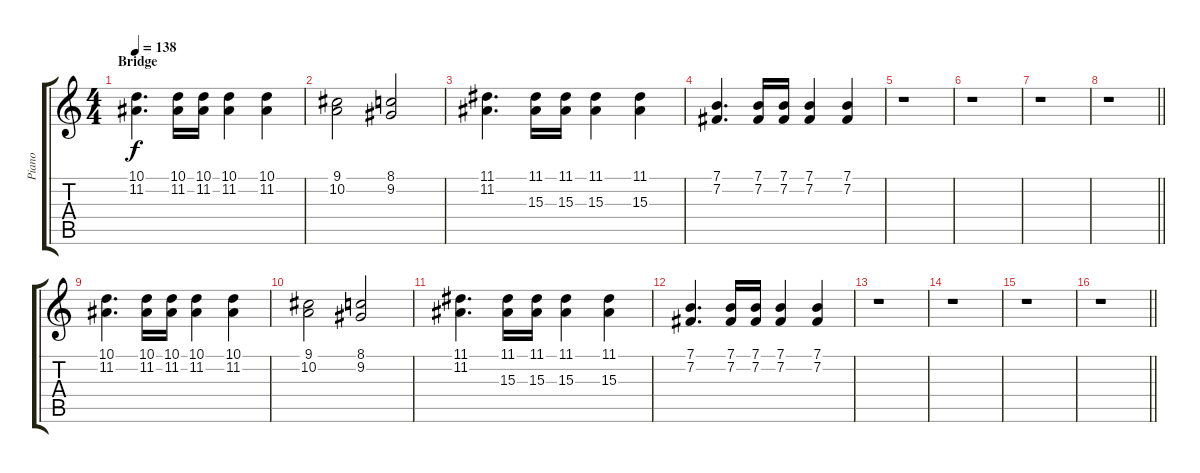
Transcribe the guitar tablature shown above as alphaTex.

\track ("Piano" "Piano") {instrument brightacousticpiano}
\staff {score tabs}
\tuning (E4 B3 G3 D3 A2 E2) {hide}
\ts (4 4)
\section ("" "Bridge ")
\tempo 138
\clef g2
\ks c
(10.1 11.2).4{d dy f} (10.1 11.2).16 (10.1 11.2).16 (10.1 11.2).4 (10.1 11.2).4 |
(9.1 10.2).2 (8.1 9.2).2 |
(11.1 11.2).4{d} (11.1 15.3).16 (11.1 15.3).16 (11.1 15.3).4 (11.1 15.3).4 |
(7.1 7.2).4{d} (7.1 7.2).16 (7.1 7.2).16 (7.1 7.2).4 (7.1 7.2).4 |
r.1 |
r.1 |
r.1 |
\barLineRight lightlight
r.1 |
(10.1 11.2).4{d} (10.1 11.2).16 (10.1 11.2).16 (10.1 11.2).4 (10.1 11.2).4 |
(9.1 10.2).2 (8.1 9.2).2 |
(11.1 11.2).4{d} (11.1 15.3).16 (11.1 15.3).16 (11.1 15.3).4 (11.1 15.3).4 |
(7.1 7.2).4{d} (7.1 7.2).16 (7.1 7.2).16 (7.1 7.2).4 (7.1 7.2).4 |
r.1 |
r.1 |
r.1 |
\barLineRight lightlight
r.1
